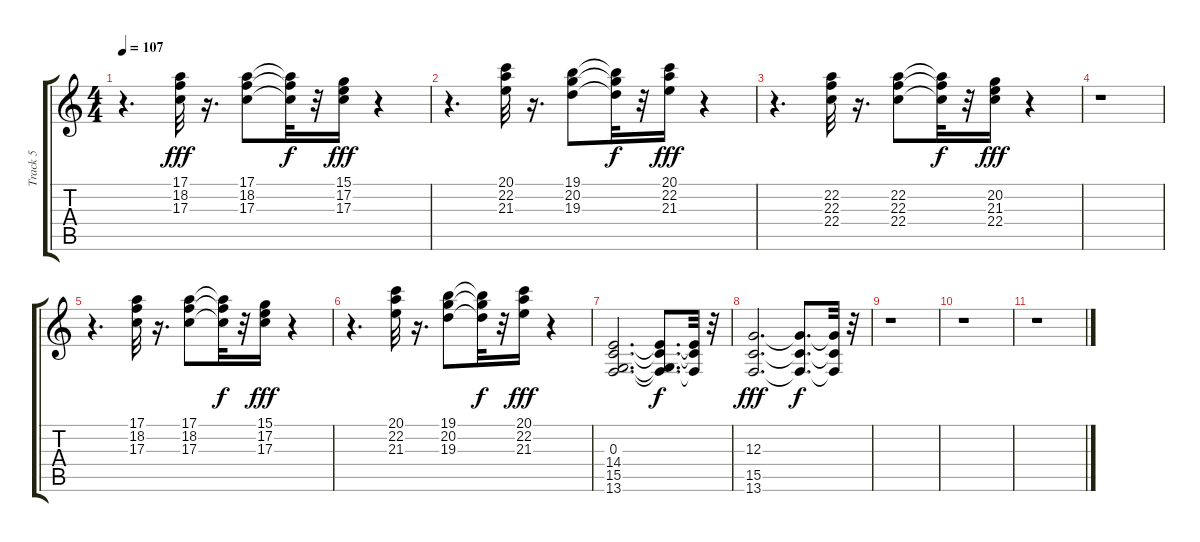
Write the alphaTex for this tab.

\track ("Track 5" "Track 5") {instrument acousticgrandpiano}
\staff {score tabs}
\tuning (E4 B3 G3 D3 A2 E2) {hide}
\ts (4 4)
\tempo 107
\clef g2
\ks c
r.4{d dy f} (17.1 18.2 17.3).32{dy fff} r.16{d} (17.1 18.2 17.3).8 (17.1{t} 18.2{t} 17.3{t}).32{dy f} r.32 (15.1 17.2 17.3).16{dy fff} r.4 |
r.4{d} (20.1 22.2 21.3).32 r.16{d} (19.1 20.2 19.3).8 (19.1{t} 20.2{t} 19.3{t}).32{dy f} r.32 (20.1 22.2 21.3).16{dy fff} r.4 |
r.4{d} (22.2 22.3 22.4).32 r.16{d} (22.2 22.3 22.4).8 (22.2{t} 22.3{t} 22.4{t}).32{dy f} r.32 (20.2 21.3 22.4).16{dy fff} r.4 |
r.1 |
r.4{d} (17.1 18.2 17.3).32 r.16{d} (17.1 18.2 17.3).8 (17.1{t} 18.2{t} 17.3{t}).32{dy f} r.32 (15.1 17.2 17.3).16{dy fff} r.4 |
r.4{d} (20.1 22.2 21.3).32 r.16{d} (19.1 20.2 19.3).8 (19.1{t} 20.2{t} 19.3{t}).32{dy f} r.32 (20.1 22.2 21.3).16{dy fff} r.4 |
(0.3 14.4 15.5 13.6).2{d} (0.3{t} 14.4{t} 15.5{t} 13.6{t}).8{d dy f} (14.4{t} 15.5{t} 13.6{t}).32 r.32 |
(12.3 15.5 13.6).2{d dy fff} (12.3{t} 15.5{t} 13.6{t}).8{d dy f} (12.3{t} 15.5{t} 13.6{t}).32 r.32 |
r.1 |
r.1 |
r.1
